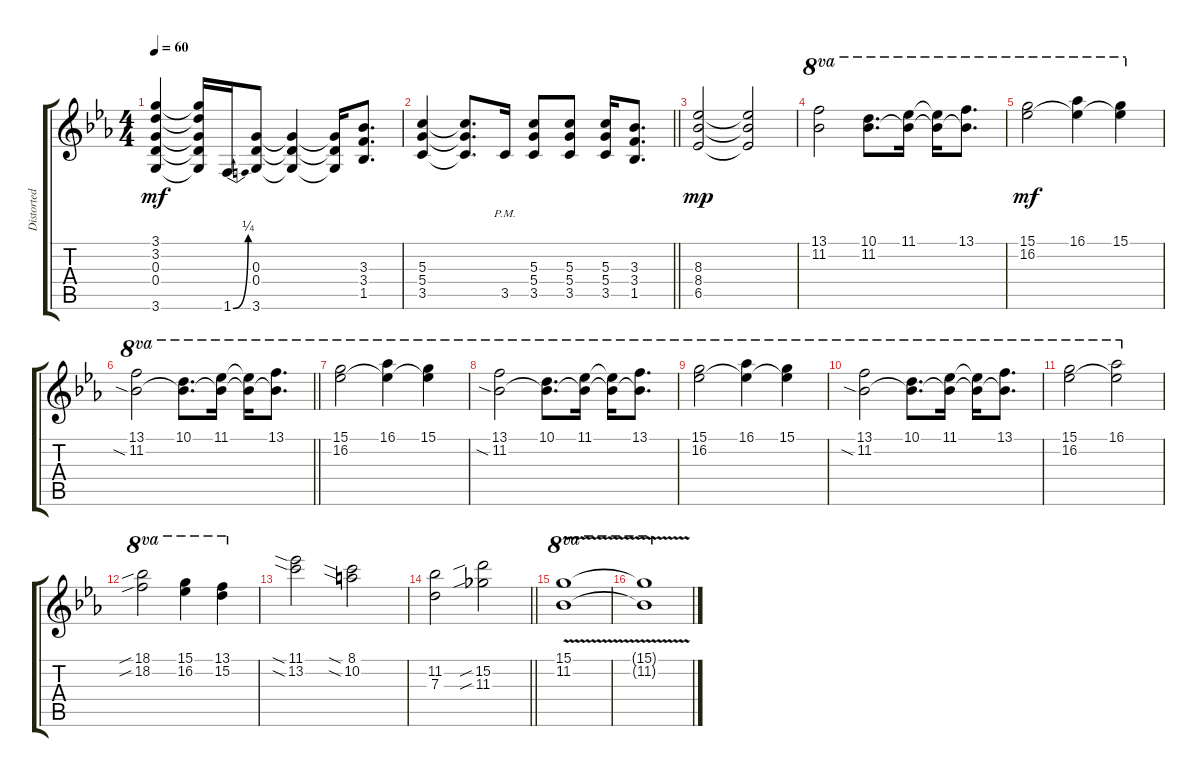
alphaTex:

\track ("Distorted [Left]" "Distorted ") {instrument overdrivenguitar}
\staff {score tabs}
\tuning (E4 B3 G3 D3 A2 E2) {hide}
\ts (4 4)
\tempo 60
\clef g2
\ks eb
(3.1 3.2 0.3 0.4 3.6).4{dy mf} (3.1{t} 3.2{t} 0.3{t} 0.4{t} 3.6{t}).16 1.6{be (bend 0 0 60 1)}.16 (0.3 0.4 3.6).8 (0.3{t} 0.4{t} 3.6{t}).4 (0.3{t} 0.4{t} 3.6{t}).16 (3.3 3.4 1.5).8{d} |
\barLineRight lightlight
(5.3 5.4 3.5).4 (5.3{t} 5.4{t} 3.5{t}).8{d} 3.5{pm}.16 (5.3 5.4 3.5).8 (5.3 5.4 3.5).8 (5.3 5.4 3.5).16 (3.3 3.4 1.5).8{d} |
(8.3 8.4 6.5).2{dy mp} (8.3{t} 8.4{t} 6.5{t}).2 |
(13.1 11.2).2{ot 8va} (10.1 11.2).8{d ot 8va} (11.1 11.2{t}).16{ot 8va} (11.1{t} 11.2{t}).16{ot 8va} (13.1 11.2{t}).8{d ot 8va} |
(15.1 16.2).2{ot 8va dy mf} (16.1 16.2{t}).4{ot 8va} (15.1 16.2{t}).4{ot 8va} |
\barLineRight lightlight
(13.1 11.2{sia}).2{ot 8va} (10.1 11.2{t}).8{d ot 8va} (11.1 11.2{t}).16{ot 8va} (11.1{t} 11.2{t}).16{ot 8va} (13.1 11.2{t}).8{d ot 8va} |
(15.1 16.2).2{ot 8va} (16.1 16.2{t}).4{ot 8va} (15.1 16.2{t}).4{ot 8va} |
(13.1 11.2{sia}).2{ot 8va} (10.1 11.2{t}).8{d ot 8va} (11.1 11.2{t}).16{ot 8va} (11.1{t} 11.2{t}).16{ot 8va} (13.1 11.2{t}).8{d ot 8va} |
(15.1 16.2).2{ot 8va} (16.1 16.2{t}).4{ot 8va} (15.1 16.2{t}).4{ot 8va} |
(13.1 11.2{sia}).2{ot 8va} (10.1 11.2{t}).8{d ot 8va} (11.1 11.2{t}).16{ot 8va} (11.1{t} 11.2{t}).16{ot 8va} (13.1 11.2{t}).8{d ot 8va} |
(15.1 16.2).2{ot 8va} (16.1 16.2{t}).2{ot 8va} |
(18.1{sib} 18.2{sib}).2{ot 8va} (15.1 16.2).4{ot 8va} (13.1 15.2).4{ot 8va} |
(11.1{sia} 13.2{sia}).2 (8.1{sia} 10.2{sia}).2 |
\barLineRight lightlight
(11.2 7.3).2 (15.2{sib} 11.3{sib}).2 |
(15.1{v} 11.2{v}).1{ot 8va} |
(15.1{v t} 11.2{v t}).1{ot 8va}
